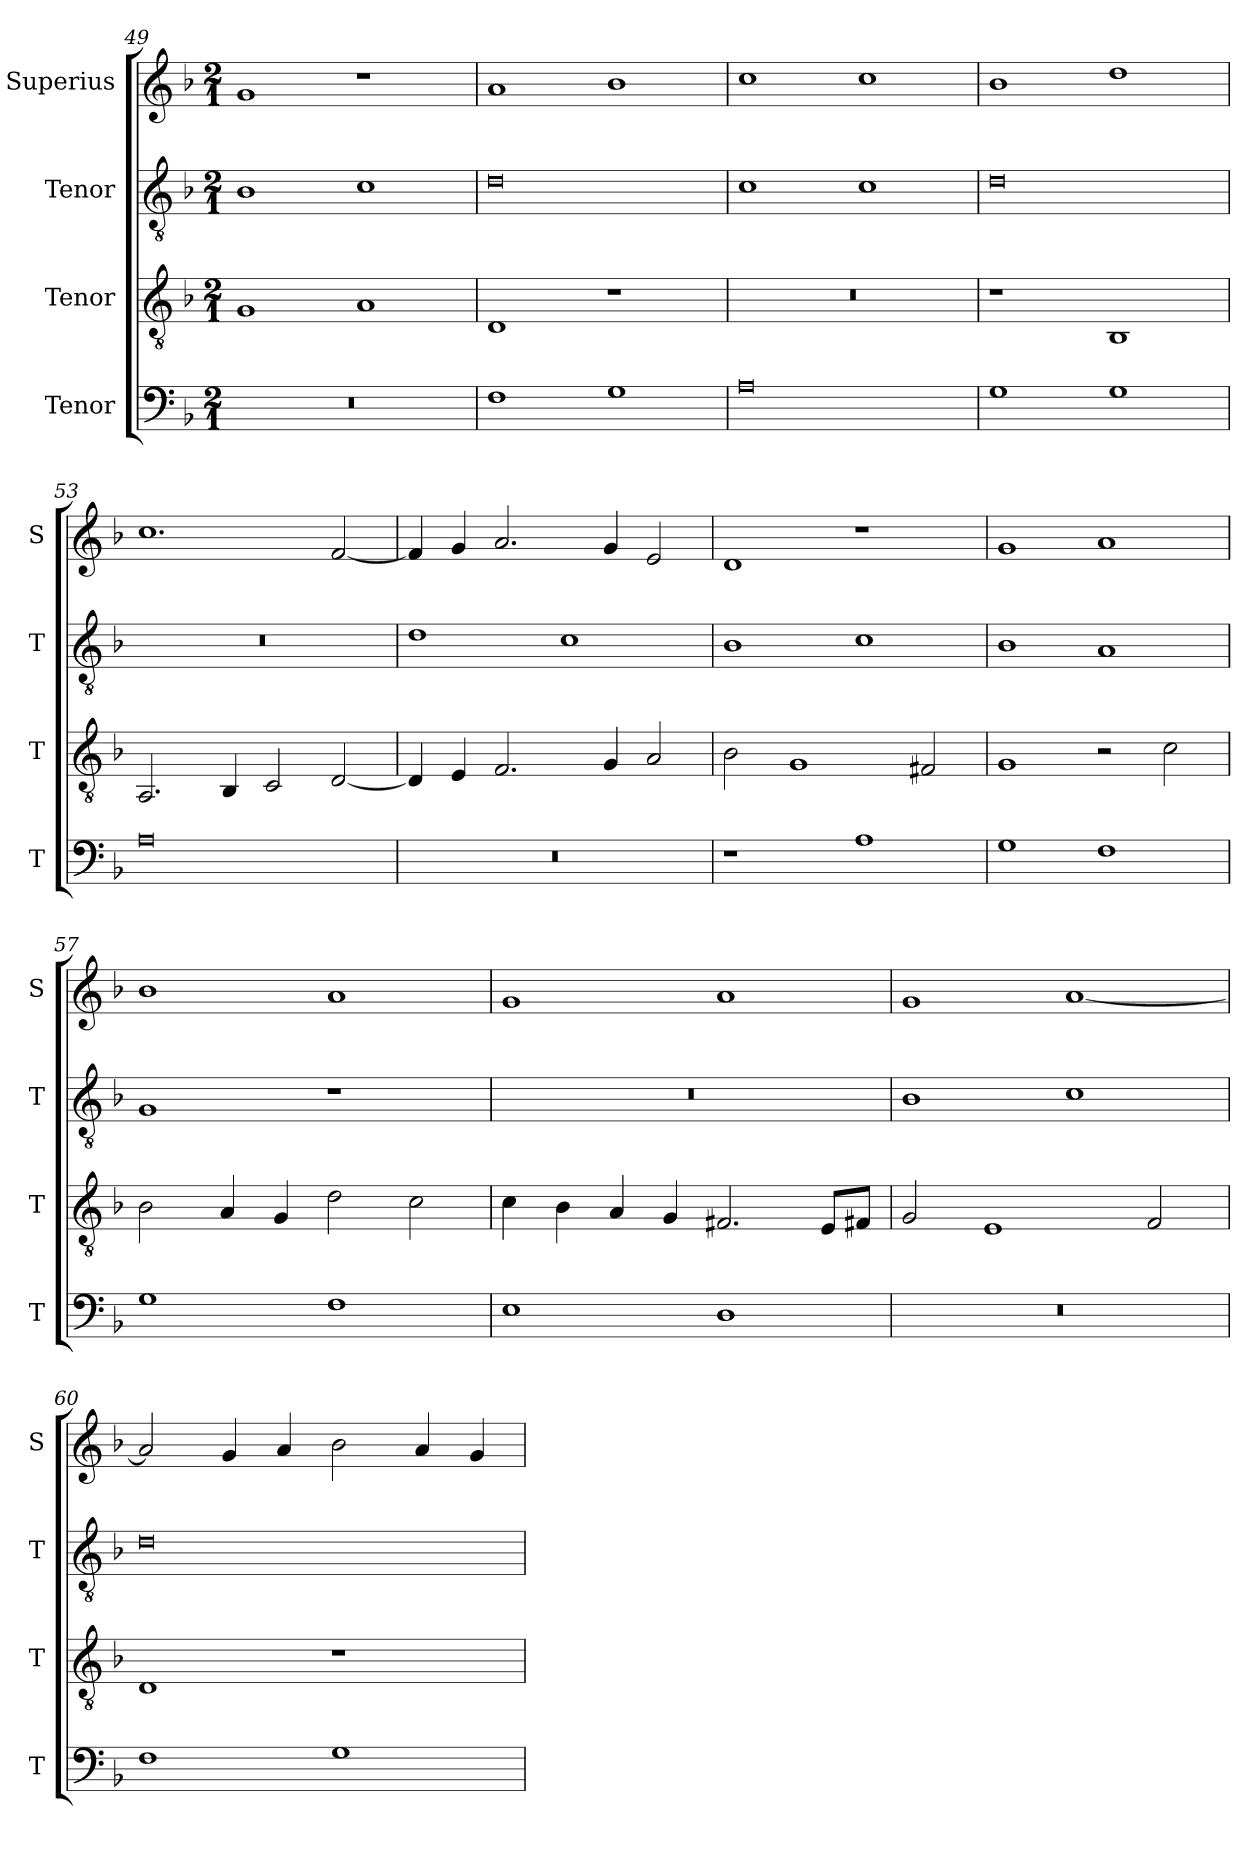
**kern	**kern	**kern	**kern
*part4	*part3	*part2	*part1
*staff4	*staff3	*staff2	*staff1
*I"Tenor	*I"Tenor	*I"Tenor	*I"Superius
*I'T	*I'T	*I'T	*I'S
*clefF4	*clefGv2	*clefGv2	*clefG2
*k[b-]	*k[b-]	*k[b-]	*k[b-]
*M2/1	*M2/1	*M2/1	*M2/1
=49	=49	=49	=49
0r	1G	1B-	1g
.	1A	1c	1r
=50	=50	=50	=50
1F	1D	0d	1a
1G	1r	.	1b-
=51	=51	=51	=51
0A	0r	1c	1cc
.	.	1c	1cc
=52	=52	=52	=52
1G	1r	0d	1b-
1G	1BB-	.	1dd
=53	=53	=53	=53
0A	2.AA	0r	1.cc
.	4BB-	.	.
.	2C	.	.
.	[2D	.	[2f
=54	=54	=54	=54
0r	4D]	1d	4f]
.	4E	.	4g
.	2.F	.	2.a
.	.	1c	.
.	4G	.	4g
.	2A	.	2e
=55	=55	=55	=55
1r	2B-	1B-	1d
.	1G	.	.
1A	.	1c	1r
.	2F#X	.	.
=56	=56	=56	=56
1G	1G	1B-	1g
1F	2r	1A	1a
.	2c	.	.
=57	=57	=57	=57
1G	2B-	1G	1b-
.	4A	.	.
.	4G	.	.
1F	2d	1r	1a
.	2c	.	.
=58	=58	=58	=58
1E	4c	0r	1g
.	4B-	.	.
.	4A	.	.
.	4G	.	.
1D	2.F#X	.	1a
.	8EL	.	.
.	8F#XJ	.	.
=59	=59	=59	=59
0r	2G	1B-	1g
.	1E	.	.
.	.	1c	[1a
.	2F	.	.
=60	=60	=60	=60
1F	1D	0d	2a]
.	.	.	4g
.	.	.	4a
1G	1r	.	2b-
.	.	.	4a
.	.	.	4g
=	=	=	=
*-	*-	*-	*-
